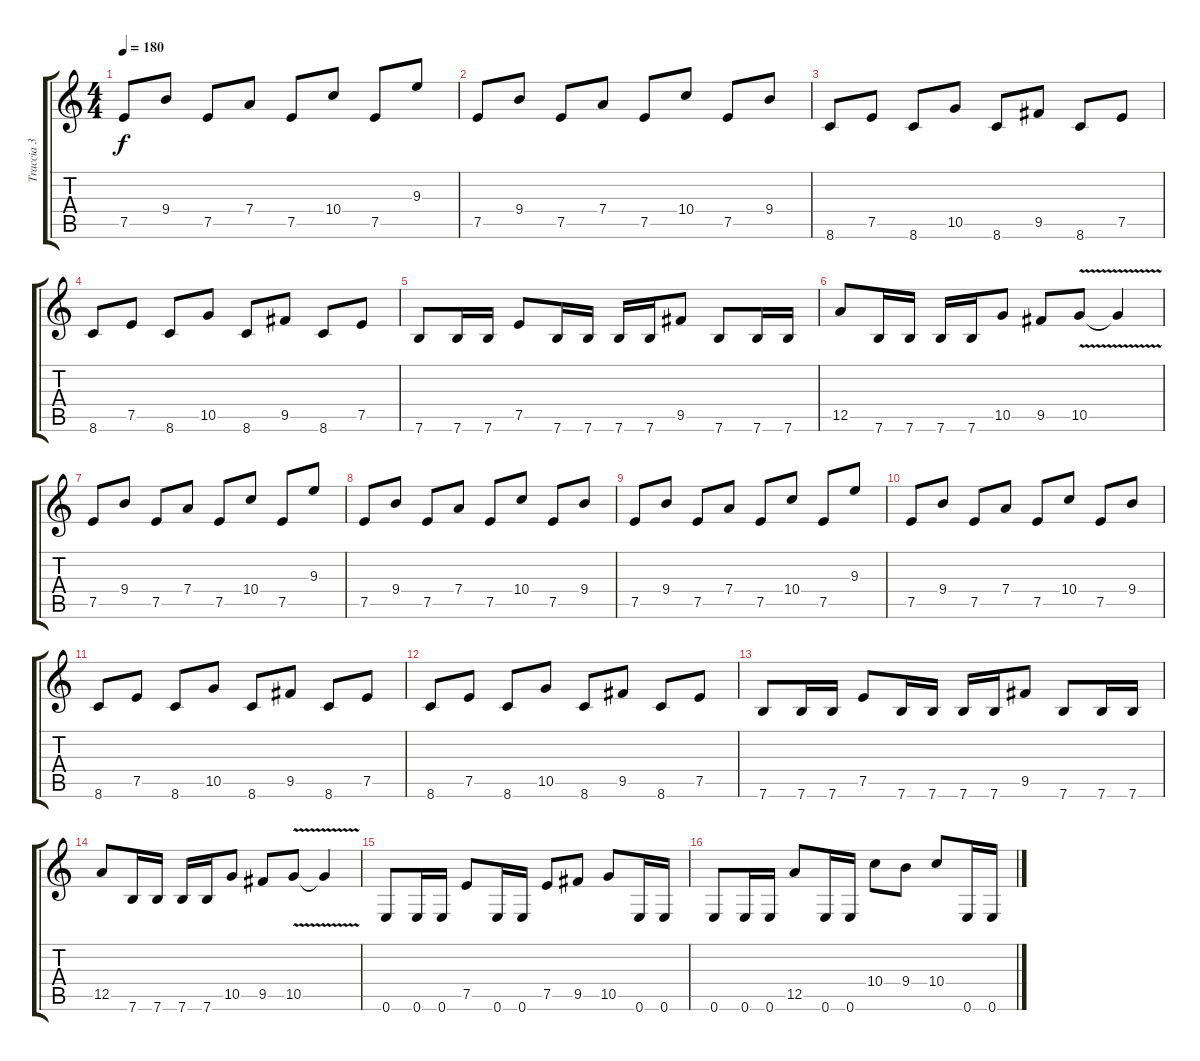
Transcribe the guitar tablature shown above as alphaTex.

\track ("Traccia 3" "Traccia 3") {instrument distortionguitar}
\staff {score tabs}
\tuning (E4 B3 G3 D3 A2 E2) {hide}
\ts (4 4)
\tempo 180
\clef g2
\ks c
7.5.8{dy f} 9.4.8 7.5.8 7.4.8 7.5.8 10.4.8 7.5.8 9.3.8 |
7.5.8 9.4.8 7.5.8 7.4.8 7.5.8 10.4.8 7.5.8 9.4.8 |
8.6.8 7.5.8 8.6.8 10.5.8 8.6.8 9.5.8 8.6.8 7.5.8 |
8.6.8 7.5.8 8.6.8 10.5.8 8.6.8 9.5.8 8.6.8 7.5.8 |
7.6.8 7.6.16 7.6.16 7.5.8 7.6.16 7.6.16 7.6.16 7.6.16 9.5.8 7.6.8 7.6.16 7.6.16 |
12.5.8 7.6.16 7.6.16 7.6.16 7.6.16 10.5.8 9.5.8 10.5{v}.8 10.5{t}.4 |
7.5.8 9.4.8 7.5.8 7.4.8 7.5.8 10.4.8 7.5.8 9.3.8 |
7.5.8 9.4.8 7.5.8 7.4.8 7.5.8 10.4.8 7.5.8 9.4.8 |
7.5.8 9.4.8 7.5.8 7.4.8 7.5.8 10.4.8 7.5.8 9.3.8 |
7.5.8 9.4.8 7.5.8 7.4.8 7.5.8 10.4.8 7.5.8 9.4.8 |
8.6.8 7.5.8 8.6.8 10.5.8 8.6.8 9.5.8 8.6.8 7.5.8 |
8.6.8 7.5.8 8.6.8 10.5.8 8.6.8 9.5.8 8.6.8 7.5.8 |
7.6.8 7.6.16 7.6.16 7.5.8 7.6.16 7.6.16 7.6.16 7.6.16 9.5.8 7.6.8 7.6.16 7.6.16 |
12.5.8 7.6.16 7.6.16 7.6.16 7.6.16 10.5.8 9.5.8 10.5{v}.8 10.5{t}.4 |
0.6.8 0.6.16 0.6.16 7.5.8 0.6.16 0.6.16 7.5.8 9.5.8 10.5.8 0.6.16 0.6.16 |
0.6.8 0.6.16 0.6.16 12.5.8 0.6.16 0.6.16 10.4.8 9.4.8 10.4.8 0.6.16 0.6.16
